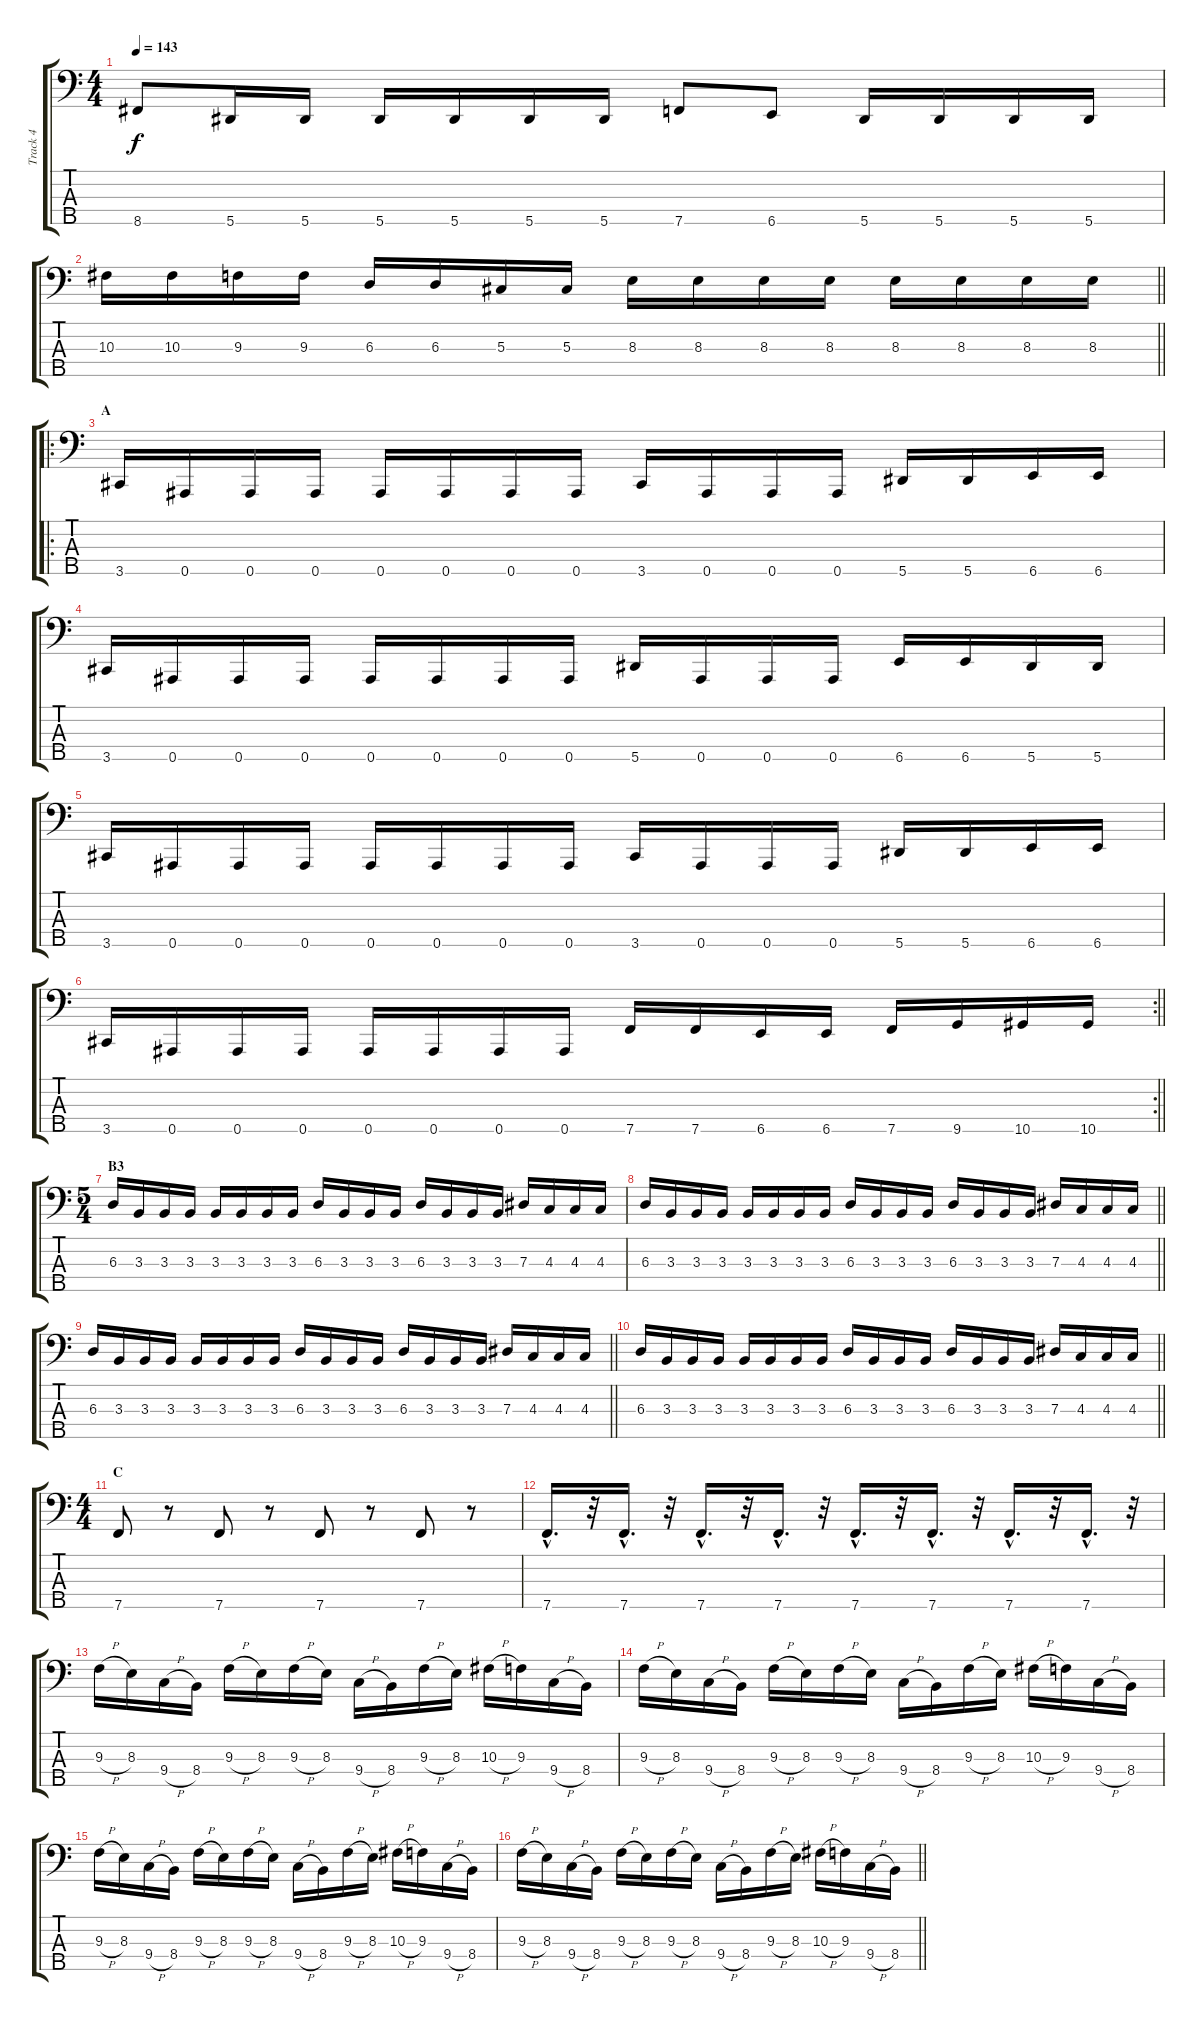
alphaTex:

\track ("Track 4" "Track 4") {instrument electricbassfinger}
\staff {score tabs}
\tuning (Gb2 Db2 Ab1 Eb1 Bb0) {hide}
\ts (4 4)
\tempo 143
\clef f4
\ks c
8.5.8{dy f} 5.5.16 5.5.16 5.5.16 5.5.16 5.5.16 5.5.16 7.5.8 6.5.8 5.5.16 5.5.16 5.5.16 5.5.16 |
\barLineRight lightlight
10.3.16 10.3.16 9.3.16 9.3.16 6.3.16 6.3.16 5.3.16 5.3.16 8.3.16 8.3.16 8.3.16 8.3.16 8.3.16 8.3.16 8.3.16 8.3.16 |
\ro
\section ("" "A")
3.5.16 0.5.16 0.5.16 0.5.16 0.5.16 0.5.16 0.5.16 0.5.16 3.5.16 0.5.16 0.5.16 0.5.16 5.5.16 5.5.16 6.5.16 6.5.16 |
3.5.16 0.5.16 0.5.16 0.5.16 0.5.16 0.5.16 0.5.16 0.5.16 5.5.16 0.5.16 0.5.16 0.5.16 6.5.16 6.5.16 5.5.16 5.5.16 |
3.5.16 0.5.16 0.5.16 0.5.16 0.5.16 0.5.16 0.5.16 0.5.16 3.5.16 0.5.16 0.5.16 0.5.16 5.5.16 5.5.16 6.5.16 6.5.16 |
\rc 2
\barLineRight lightlight
3.5.16 0.5.16 0.5.16 0.5.16 0.5.16 0.5.16 0.5.16 0.5.16 7.5.16 7.5.16 6.5.16 6.5.16 7.5.16 9.5.16 10.5.16 10.5.16 |
\ts (5 4)
\section ("" "B3")
6.3.16 3.3.16 3.3.16 3.3.16 3.3.16 3.3.16 3.3.16 3.3.16 6.3.16 3.3.16 3.3.16 3.3.16 6.3.16 3.3.16 3.3.16 3.3.16 7.3.16 4.3.16 4.3.16 4.3.16 |
\barLineRight lightlight
6.3.16 3.3.16 3.3.16 3.3.16 3.3.16 3.3.16 3.3.16 3.3.16 6.3.16 3.3.16 3.3.16 3.3.16 6.3.16 3.3.16 3.3.16 3.3.16 7.3.16 4.3.16 4.3.16 4.3.16 |
\barLineRight lightlight
6.3.16 3.3.16 3.3.16 3.3.16 3.3.16 3.3.16 3.3.16 3.3.16 6.3.16 3.3.16 3.3.16 3.3.16 6.3.16 3.3.16 3.3.16 3.3.16 7.3.16 4.3.16 4.3.16 4.3.16 |
\barLineRight lightlight
6.3.16 3.3.16 3.3.16 3.3.16 3.3.16 3.3.16 3.3.16 3.3.16 6.3.16 3.3.16 3.3.16 3.3.16 6.3.16 3.3.16 3.3.16 3.3.16 7.3.16 4.3.16 4.3.16 4.3.16 |
\ts (4 4)
\section ("" "C")
7.5.8 r.8 7.5.8 r.8 7.5.8 r.8 7.5.8 r.8 |
7.5{hac}.16{d} r.32 7.5{hac}.16{d} r.32 7.5{hac}.16{d} r.32 7.5{hac}.16{d} r.32 7.5{hac}.16{d} r.32 7.5{hac}.16{d} r.32 7.5{hac}.16{d} r.32 7.5{hac}.16{d} r.32 |
9.3{h}.16 8.3.16 9.4{h}.16 8.4.16 9.3{h}.16 8.3.16 9.3{h}.16 8.3.16 9.4{h}.16 8.4.16 9.3{h}.16 8.3.16 10.3{h}.16 9.3.16 9.4{h}.16 8.4.16 |
9.3{h}.16 8.3.16 9.4{h}.16 8.4.16 9.3{h}.16 8.3.16 9.3{h}.16 8.3.16 9.4{h}.16 8.4.16 9.3{h}.16 8.3.16 10.3{h}.16 9.3.16 9.4{h}.16 8.4.16 |
9.3{h}.16 8.3.16 9.4{h}.16 8.4.16 9.3{h}.16 8.3.16 9.3{h}.16 8.3.16 9.4{h}.16 8.4.16 9.3{h}.16 8.3.16 10.3{h}.16 9.3.16 9.4{h}.16 8.4.16 |
\barLineRight lightlight
9.3{h}.16 8.3.16 9.4{h}.16 8.4.16 9.3{h}.16 8.3.16 9.3{h}.16 8.3.16 9.4{h}.16 8.4.16 9.3{h}.16 8.3.16 10.3{h}.16 9.3.16 9.4{h}.16 8.4.16
